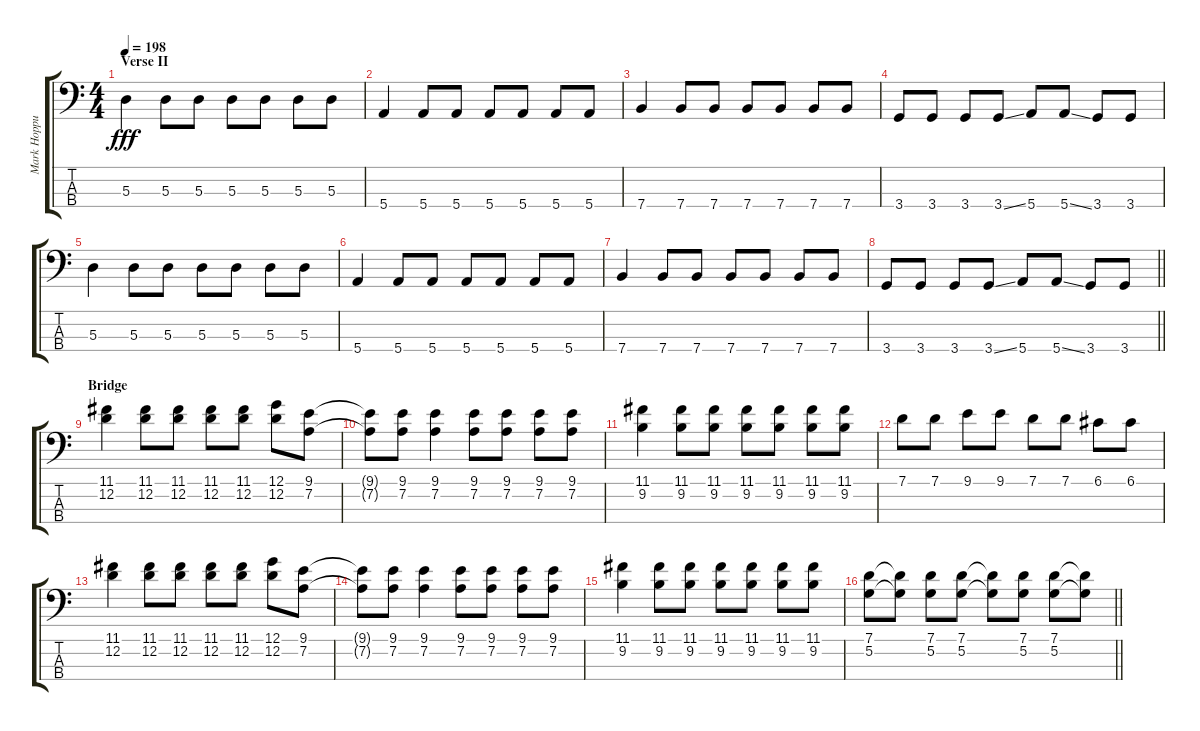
\track ("Mark Hoppus" "Mark Hoppu") {instrument electricbasspick}
\staff {score tabs}
\tuning (G2 D2 A1 E1) {hide}
\ts (4 4)
\section ("" "Verse II")
\tempo 198
\clef f4
\ks c
5.3.4{dy fff} 5.3.8 5.3.8 5.3.8 5.3.8 5.3.8 5.3.8 |
5.4.4 5.4.8 5.4.8 5.4.8 5.4.8 5.4.8 5.4.8 |
7.4.4 7.4.8 7.4.8 7.4.8 7.4.8 7.4.8 7.4.8 |
3.4.8 3.4.8 3.4.8 3.4{ss}.8 5.4.8 5.4{ss}.8 3.4.8 3.4.8 |
5.3.4 5.3.8 5.3.8 5.3.8 5.3.8 5.3.8 5.3.8 |
5.4.4 5.4.8 5.4.8 5.4.8 5.4.8 5.4.8 5.4.8 |
7.4.4 7.4.8 7.4.8 7.4.8 7.4.8 7.4.8 7.4.8 |
\barLineRight lightlight
3.4.8 3.4.8 3.4.8 3.4{ss}.8 5.4.8 5.4{ss}.8 3.4.8 3.4.8 |
\section ("" "Bridge")
(11.1 12.2).4 (11.1 12.2).8 (11.1 12.2).8 (11.1 12.2).8 (11.1 12.2).8 (12.1 12.2).8 (9.1 7.2).8 |
(9.1{t} 7.2{t}).8 (9.1 7.2).8 (9.1 7.2).4 (9.1 7.2).8 (9.1 7.2).8 (9.1 7.2).8 (9.1 7.2).8 |
(11.1 9.2).4 (11.1 9.2).8 (11.1 9.2).8 (11.1 9.2).8 (11.1 9.2).8 (11.1 9.2).8 (11.1 9.2).8 |
7.1.8 7.1.8 9.1.8 9.1.8 7.1.8 7.1.8 6.1.8 6.1.8 |
(11.1 12.2).4 (11.1 12.2).8 (11.1 12.2).8 (11.1 12.2).8 (11.1 12.2).8 (12.1 12.2).8 (9.1 7.2).8 |
(9.1{t} 7.2{t}).8 (9.1 7.2).8 (9.1 7.2).4 (9.1 7.2).8 (9.1 7.2).8 (9.1 7.2).8 (9.1 7.2).8 |
(11.1 9.2).4 (11.1 9.2).8 (11.1 9.2).8 (11.1 9.2).8 (11.1 9.2).8 (11.1 9.2).8 (11.1 9.2).8 |
\barLineRight lightlight
(7.1 5.2).8 (7.1{t} 5.2{t}).8 (7.1 5.2).8 (7.1 5.2).8 (7.1{t} 5.2{t}).8 (7.1 5.2).8 (7.1 5.2).8 (7.1{t} 5.2{t}).8
